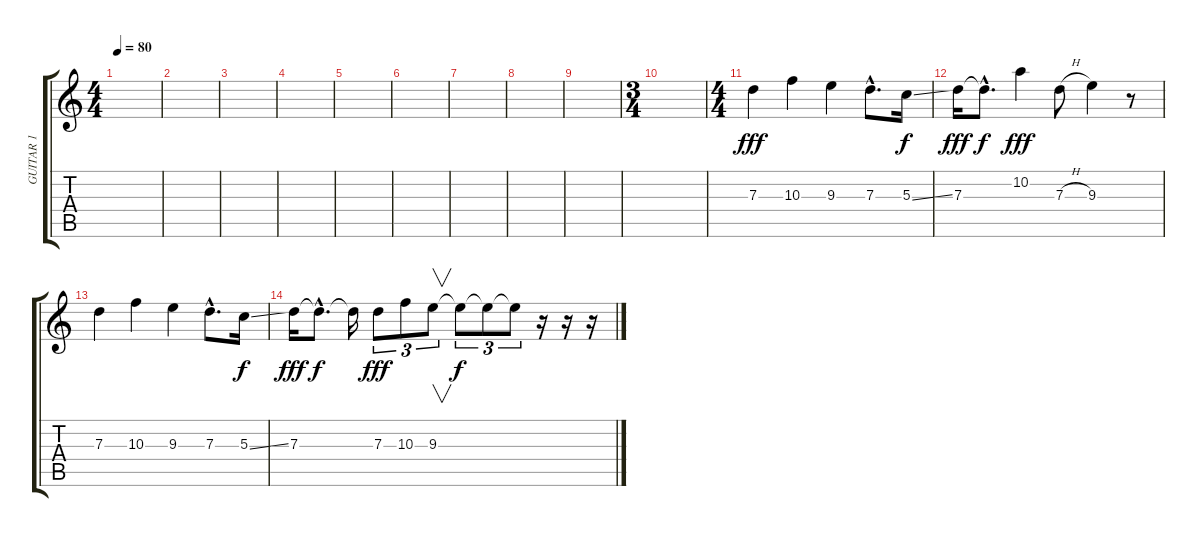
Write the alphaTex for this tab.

\track ("GUITAR 1" "GUITAR 1") {instrument overdrivenguitar}
\staff {score tabs}
\tuning (E4 B3 G3 D3 A2 E2) {hide}
\ts (4 4)
\tempo 80
\clef g2
\ks c
|
|
|
|
|
|
|
|
|
\ts (3 4)
|
\ts (4 4)
7.3.4{dy fff} 10.3.4 9.3.4 7.3{hac}.8{d} 5.3{ss}.16{dy f} |
7.3.16{dy fff} 7.3{hac t}.8{d dy f} 10.2.4{dy fff} 7.3{h}.8 9.3.4 r.8 |
7.3.4 10.3.4 9.3.4 7.3{hac}.8{d} 5.3{ss}.16{dy f} |
7.3.16{dy fff} 7.3{hac t}.8{d dy f} 7.3{t}.16 7.3.8{tu (3 2) dy fff} 10.3.8{tu (3 2)} 9.3.8{v tu (3 2)} 9.3{t}.8{tu (3 2) dy f} 9.3{t}.8{tu (3 2)} 9.3{t}.8{tu (3 2)} r.16 r.16 r.16
